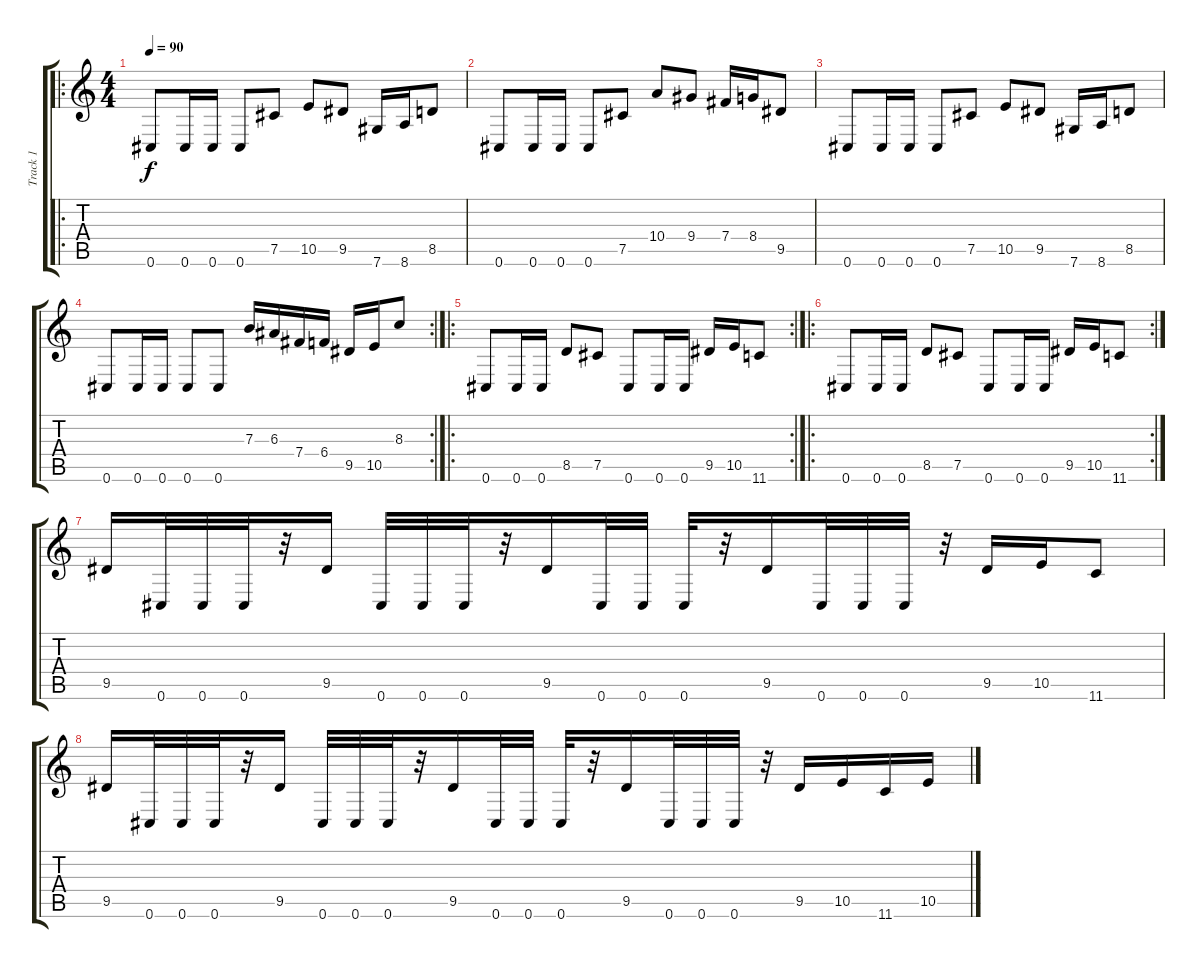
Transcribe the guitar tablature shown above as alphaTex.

\track ("Track 1" "Track 1") {instrument overdrivenguitar}
\staff {score tabs}
\tuning (Db4 Ab3 E3 B2 Gb2 Db2) {hide}
\ro
\ts (4 4)
\tempo 90
\clef g2
\ks c
0.6.8{dy f instrument overdrivenguitar} 0.6.16 0.6.16 0.6.8 7.5.8 10.5.8 9.5.8 7.6.16 8.6.16 8.5.8 |
0.6.8 0.6.16 0.6.16 0.6.8 7.5.8 10.4.8 9.4.8 7.4.16 8.4.16 9.5.8 |
0.6.8 0.6.16 0.6.16 0.6.8 7.5.8 10.5.8 9.5.8 7.6.16 8.6.16 8.5.8 |
\rc 2
0.6.8 0.6.16 0.6.16 0.6.8 0.6.8 7.3.16 6.3.16 7.4.16 6.4.16 9.5.16 10.5.16 8.3.8 |
\ro
\rc 2
0.6.8 0.6.16 0.6.16 8.5.8 7.5.8 0.6.8 0.6.16 0.6.16 9.5.16 10.5.16 11.6.8 |
\ro
\rc 2
0.6.8 0.6.16 0.6.16 8.5.8 7.5.8 0.6.8 0.6.16 0.6.16 9.5.16 10.5.16 11.6.8 |
9.5.16 0.6.32 0.6.32 0.6.32 r.32 9.5.16 0.6.32 0.6.32 0.6.32 r.32 9.5.16 0.6.32 0.6.32 0.6.32 r.32 9.5.16 0.6.32 0.6.32 0.6.32 r.32 9.5.16 10.5.16 11.6.8 |
9.5.16 0.6.32 0.6.32 0.6.32 r.32 9.5.16 0.6.32 0.6.32 0.6.32 r.32 9.5.16 0.6.32 0.6.32 0.6.32 r.32 9.5.16 0.6.32 0.6.32 0.6.32 r.32 9.5.16 10.5.16 11.6.16 10.5.16
